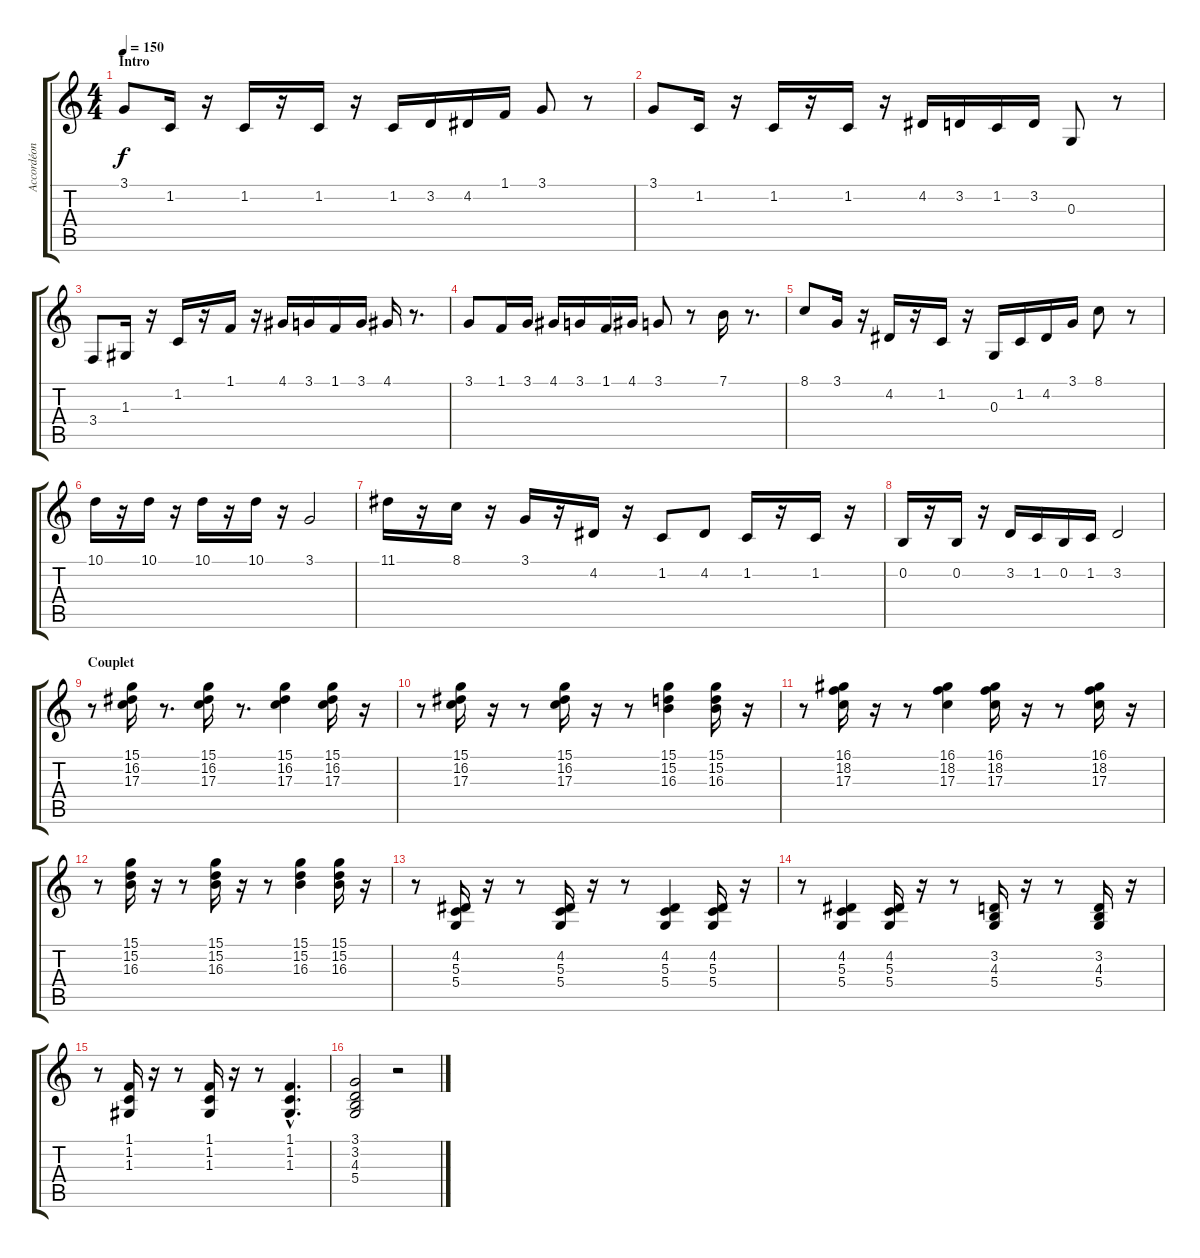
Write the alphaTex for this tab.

\track ("Accordéon" "Accordéon") {instrument accordion}
\staff {score tabs}
\tuning (E4 B3 G3 D3 A2 E2) {hide}
\ts (4 4)
\section ("" "Intro")
\tempo 150
\clef g2
\ks c
3.1.8{dy f volume 15} 1.2.16 r.16 1.2.16 r.16 1.2.16 r.16 1.2.16 3.2.16 4.2.16 1.1.16 3.1.8 r.8 |
3.1.8 1.2.16 r.16 1.2.16 r.16 1.2.16 r.16 4.2.16 3.2.16 1.2.16 3.2.16 0.3.8 r.8 |
3.4.8 1.3.16 r.16 1.2.16 r.16 1.1.16 r.16 4.1.16 3.1.16 1.1.16 3.1.16 4.1.16 r.8{d} |
3.1.8 1.1.16 3.1.16 4.1.16 3.1.16 1.1.16 4.1.16 3.1.8 r.8 7.1.16 r.8{d} |
8.1.8 3.1.16 r.16 4.2.16 r.16 1.2.16 r.16 0.3.16 1.2.16 4.2.16 3.1.16 8.1.8 r.8 |
10.1.16 r.16 10.1.16 r.16 10.1.16 r.16 10.1.16 r.16 3.1.2 |
11.1.16 r.16 8.1.16 r.16 3.1.16 r.16 4.2.16 r.16 1.2.8 4.2.8 1.2.16 r.16 1.2.16 r.16 |
0.2.16 r.16 0.2.16 r.16 3.2.16 1.2.16 0.2.16 1.2.16 3.2.2 |
\section ("" "Couplet")
r.8{volume 12} (15.1 16.2 17.3).16 r.8{d} (15.1 16.2 17.3).16 r.8{d} (15.1 16.2 17.3).4 (15.1 16.2 17.3).16 r.16 |
r.8 (15.1 16.2 17.3).16 r.16 r.8 (15.1 16.2 17.3).16 r.16 r.8 (15.1 15.2 16.3).4 (15.1 15.2 16.3).16 r.16 |
r.8 (16.1 18.2 17.3).16 r.16 r.8 (16.1 18.2 17.3).4 (16.1 18.2 17.3).16 r.16 r.8 (16.1 18.2 17.3).16 r.16 |
r.8 (15.1 15.2 16.3).16 r.16 r.8 (15.1 15.2 16.3).16 r.16 r.8 (15.1 15.2 16.3).4 (15.1 15.2 16.3).16 r.16 |
r.8 (4.2 5.3 5.4).16 r.16 r.8 (4.2 5.3 5.4).16 r.16 r.8 (4.2 5.3 5.4).4 (4.2 5.3 5.4).16 r.16 |
r.8 (4.2 5.3 5.4).4 (4.2 5.3 5.4).16 r.16 r.8 (3.2 4.3 5.4).16 r.16 r.8 (3.2 4.3 5.4).16 r.16 |
r.8 (1.1 1.2 1.3).16 r.16 r.8 (1.1 1.2 1.3).16 r.16 r.8 (1.1{hac} 1.2{hac} 1.3{hac}).4{d} |
(3.1 3.2 4.3 5.4).2 r.2
